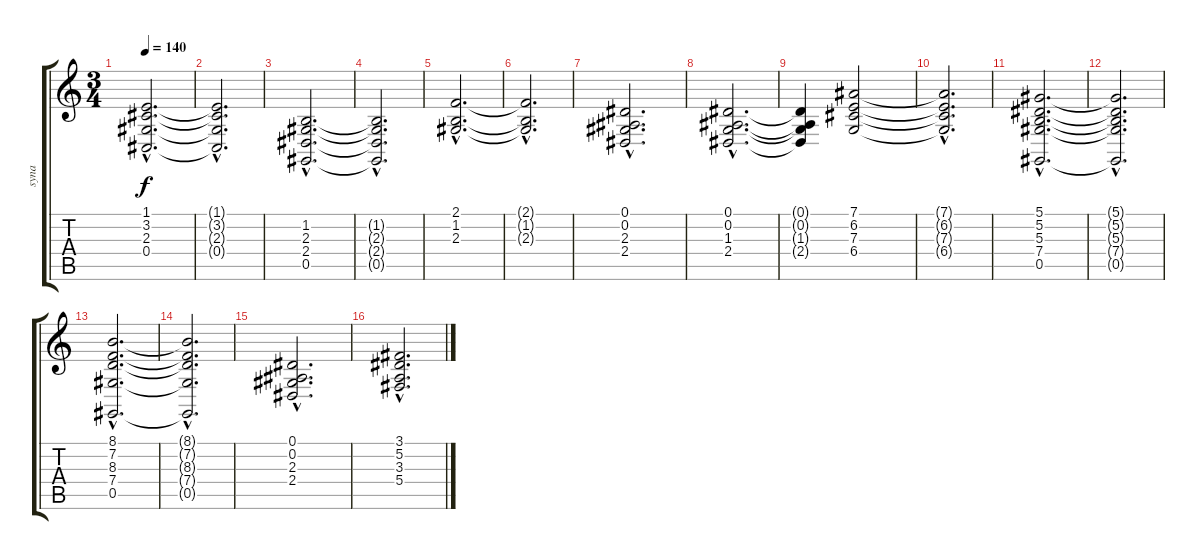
\track ("syna" "syna") {instrument choiraahs}
\staff {score tabs}
\tuning (Eb4 Bb3 Gb3 Db3 Ab2 Eb2) {hide}
\ts (3 4)
\tempo 140
\clef g2
\ks c
(1.1{hac} 3.2{hac} 2.3{hac} 0.4{hac}).2{d dy f} |
(1.1{hac t} 3.2{hac t} 2.3{hac t} 0.4{hac t}).2{d} |
(1.2{hac} 2.3{hac} 2.4{hac} 0.5{hac}).2{d} |
(1.2{hac t} 2.3{hac t} 2.4{hac t} 0.5{hac t}).2{d} |
(2.1{hac} 1.2{hac} 2.3{hac}).2{d} |
(2.1{hac t} 1.2{hac t} 2.3{hac t}).2{d} |
(0.1{hac} 0.2{hac} 2.3{hac} 2.4{hac}).2{d} |
(0.1{hac} 0.2{hac} 1.3{hac} 2.4{hac}).2{d} |
(0.1{t} 0.2{t} 1.3{t} 2.4{t}).4 (7.1 6.2 7.3 6.4).2 |
(7.1{hac t} 6.2{hac t} 7.3{hac t} 6.4{hac t}).2{d} |
(5.1{hac} 5.2{hac} 5.3{hac} 7.4{hac} 0.5{hac}).2{d} |
(5.1{hac t} 5.2{hac t} 5.3{hac t} 7.4{hac t} 0.5{hac t}).2{d} |
(8.1{hac} 7.2{hac} 8.3{hac} 7.4{hac} 0.5{hac}).2{d} |
(8.1{hac t} 7.2{hac t} 8.3{hac t} 7.4{hac t} 0.5{hac t}).2{d} |
(0.1{hac} 0.2{hac} 2.3{hac} 2.4{hac}).2{d} |
(3.1{hac} 5.2{hac} 3.3{hac} 5.4{hac}).2{d}
